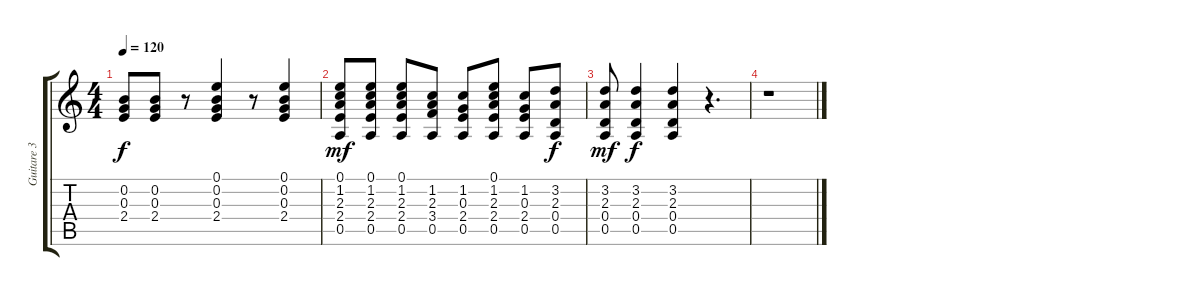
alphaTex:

\track ("Guitare 3" "Guitare 3") {instrument electricguitarmuted}
\staff {score tabs}
\tuning (E4 B3 G3 D3 A2 E2) {hide}
\ts (4 4)
\tempo 120
\clef g2
\ks c
(0.2 0.3 2.4).8{dy f} (0.2 0.3 2.4).8 r.8 (0.1 0.2 0.3 2.4).4 r.8 (0.1 0.2 0.3 2.4).4 |
(0.1 1.2 2.3 2.4 0.5).8{dy mf} (0.1 1.2 2.3 2.4 0.5).8 (0.1 1.2 2.3 2.4 0.5).8 (1.2 2.3 3.4 0.5).8 (1.2 0.3 2.4 0.5).8 (0.1 1.2 2.3 2.4 0.5).8 (1.2 0.3 2.4 0.5).8 (3.2 2.3 0.4 0.5).8{dy f} |
(3.2 2.3 0.4 0.5).8{dy mf} (3.2 2.3 0.4 0.5).4{dy f} (3.2 2.3 0.4 0.5).4 r.4{d} |
r.1
